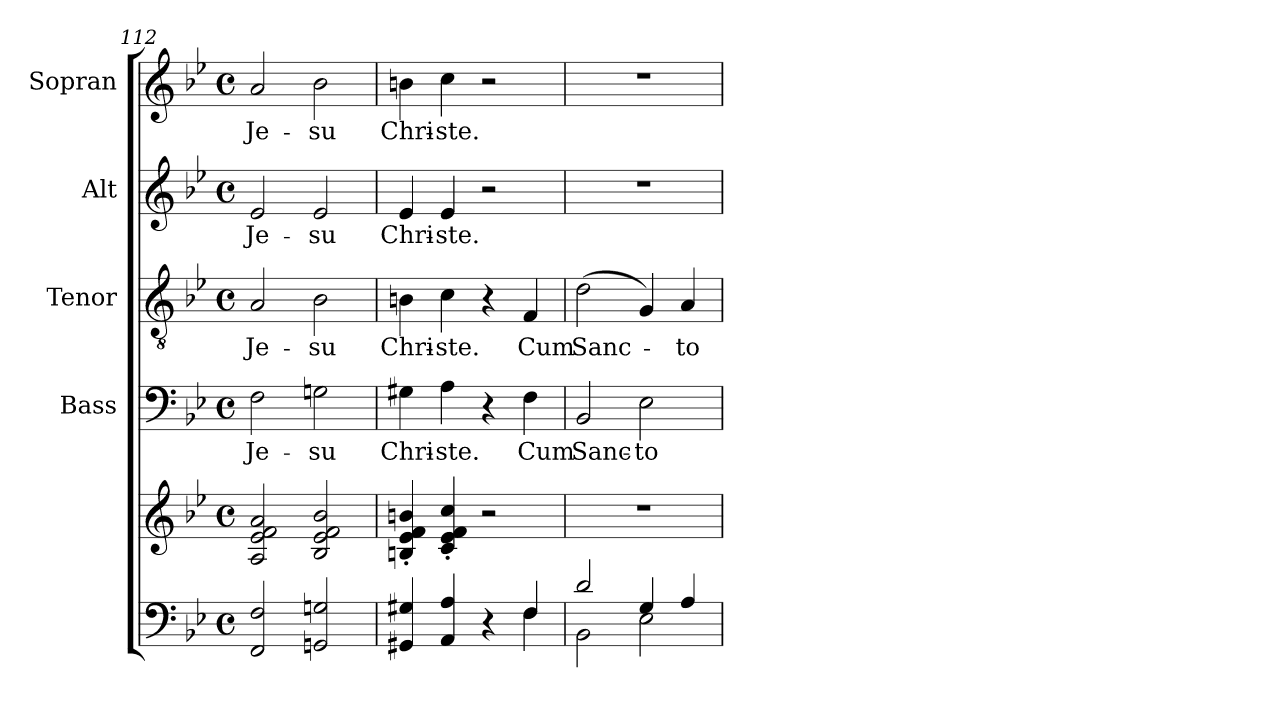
**kern	**kern	**kern	**text	**kern	**text	**kern	**text	**kern	**text
*part5	*part5	*part4	*part4	*part3	*part3	*part2	*part2	*part1	*part1
*staff6	*staff5	*staff4	*staff4	*staff3	*staff3	*staff2	*staff2	*staff1	*staff1
*	*	*I"Bass	*	*I"Tenor	*	*I"Alt	*	*I"Sopran	*
*	*	*I'B.	*	*I'T.	*	*I'A.	*	*I'S.	*
!!LO:PB:g=z
*clefF4	*clefG2	*clefF4	*	*clefGv2	*	*clefG2	*	*clefG2	*
*k[b-e-]	*k[b-e-]	*k[b-e-]	*	*k[b-e-]	*	*k[b-e-]	*	*k[b-e-]	*
*B-:	*B-:	*B-:	*	*B-:	*	*B-:	*	*B-:	*
*M4/4	*M4/4	*M4/4	*	*M4/4	*	*M4/4	*	*M4/4	*
*met(c)	*met(c)	*met(c)	*	*met(c)	*	*met(c)	*	*met(c)	*
=112	=112	=112	=112	=112	=112	=112	=112	=112	=112
!	!	!	!LO:LY:b	!	!LO:LY:b	!	!LO:LY:b	!	!LO:LY:b
2FF/ 2F/	2A/ 2e-/ 2f/ 2a/	2F\	Je-	2A/	Je-	2e-/	Je-	2a/	Je-
!	!	!	!LO:LY:b	!	!LO:LY:b	!	!LO:LY:b	!	!LO:LY:b
2GGn/ 2Gn/	2B-/ 2e-/ 2f/ 2b-/	2Gn\	-su	2B-\	-su	2e-/	-su	2b-\	-su
=113	=113	=113	=113	=113	=113	=113	=113	=113	=113
*^	*	*	*	*	*	*	*	*	*
!	!	!	!	!LO:LY:b	!	!LO:LY:b	!	!LO:LY:b	!	!LO:LY:b
4GG#X/ 4G#X/	2.ryy	4Bn/'< 4e-/'< 4f/'< 4bn/'<	4G#X\	Chri-	4Bn\	Chri-	4e-/	Chri-	4bn\	Chri-
!	!	!	!	!LO:LY:b	!	!LO:LY:b	!	!LO:LY:b	!	!LO:LY:b
4AA/ 4A/	.	4c/'< 4e-/'< 4f/'< 4cc/'<	4A\	-ste.	4c\	-ste.	4e-/	-ste.	4cc\	-ste.
4r	.	2r	4r	.	4r	.	2r	.	2r	.
!	!	!	!	!LO:LY:b	!	!LO:LY:b	!	!	!	!
4F/	4F\	.	4F\	Cum	4F/	Cum	.	.	.	.
=114	=114	=114	=114	=114	=114	=114	=114	=114	=114	=114
!	!	!	!	!LO:LY:b	!	!LO:LY:b	!	!	!	!
2d/	2BB-\	1r	2BB-/	Sanc-	(>2d\	Sanc-	1r	.	1r	.
!	!	!	!	!LO:LY:b	!	!	!	!	!	!
4G/	2E-\	.	2E-\	-to	4G/)	.	.	.	.	.
!	!	!	!	!	!	!LO:LY:b	!	!	!	!
4A/	.	.	.	.	4A/	-to	.	.	.	.
*v	*v	*	*	*	*	*	*	*	*	*
=	=	=	=	=	=	=	=	=	=
*-	*-	*-	*-	*-	*-	*-	*-	*-	*-
